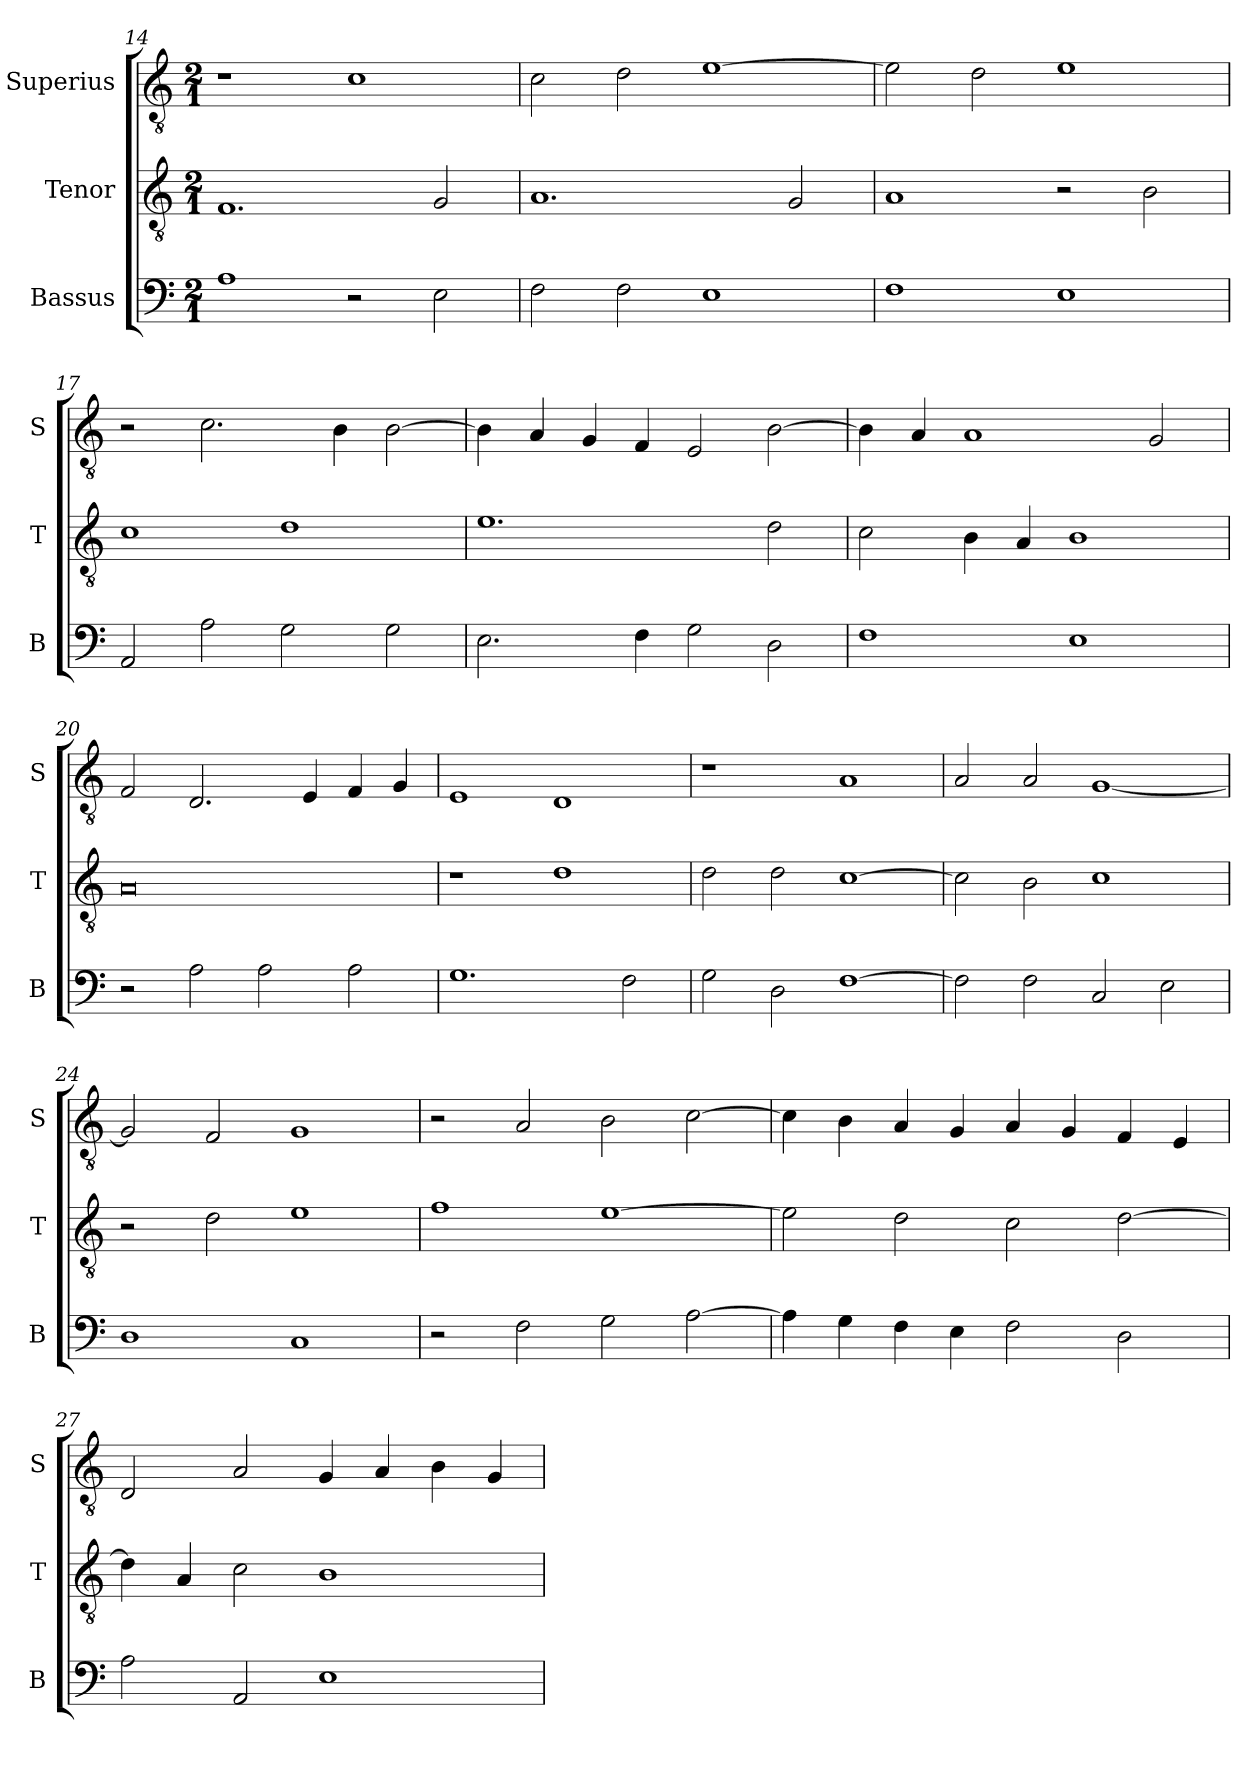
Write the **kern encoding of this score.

**kern	**kern	**kern
*part3	*part2	*part1
*staff3	*staff2	*staff1
*I"Bassus	*I"Tenor	*I"Superius
*I'B	*I'T	*I'S
*clefF4	*clefGv2	*clefGv2
*k[]	*k[]	*k[]
*C:	*C:	*C:
*M2/1	*M2/1	*M2/1
=14	=14	=14
1A	1.F	1r
2r	.	1c
2E	2G	.
=15	=15	=15
2F	1.A	2c
2F	.	2d
1E	.	[1e
.	2G	.
=16	=16	=16
1F	1A	2e]
.	.	2d
1E	2r	1e
.	2B	.
=17	=17	=17
2AA	1c	2r
2A	.	2.c
2G	1d	.
.	.	4B
2G	.	[2B
=18	=18	=18
2.E	1.e	4B]
.	.	4A
.	.	4G
4F	.	4F
2G	.	2E
2D	2d	[2B
=19	=19	=19
1F	2c	4B]
.	.	4A
.	4B	1A
.	4A	.
1E	1B	.
.	.	2G
=20	=20	=20
2r	0A	2F
2A	.	2.D
2A	.	.
.	.	4E
2A	.	4F
.	.	4G
=21	=21	=21
1.G	1r	1E
.	1d	1D
2F	.	.
=22	=22	=22
2G	2d	1r
2D	2d	.
[1F	[1c	1A
=23	=23	=23
2F]	2c]	2A
2F	2B	2A
2C	1c	[1G
2E	.	.
=24	=24	=24
1D	2r	2G]
.	2d	2F
1C	1e	1G
=25	=25	=25
2r	1f	2r
2F	.	2A
2G	[1e	2B
[2A	.	[2c
=26	=26	=26
4A]	2e]	4c]
4G	.	4B
4F	2d	4A
4E	.	4G
2F	2c	4A
.	.	4G
2D	[2d	4F
.	.	4E
=27	=27	=27
2A	4d]	2D
.	4A	.
2AA	2c	2A
1E	1B	4G
.	.	4A
.	.	4B
.	.	4G
=	=	=
*-	*-	*-
